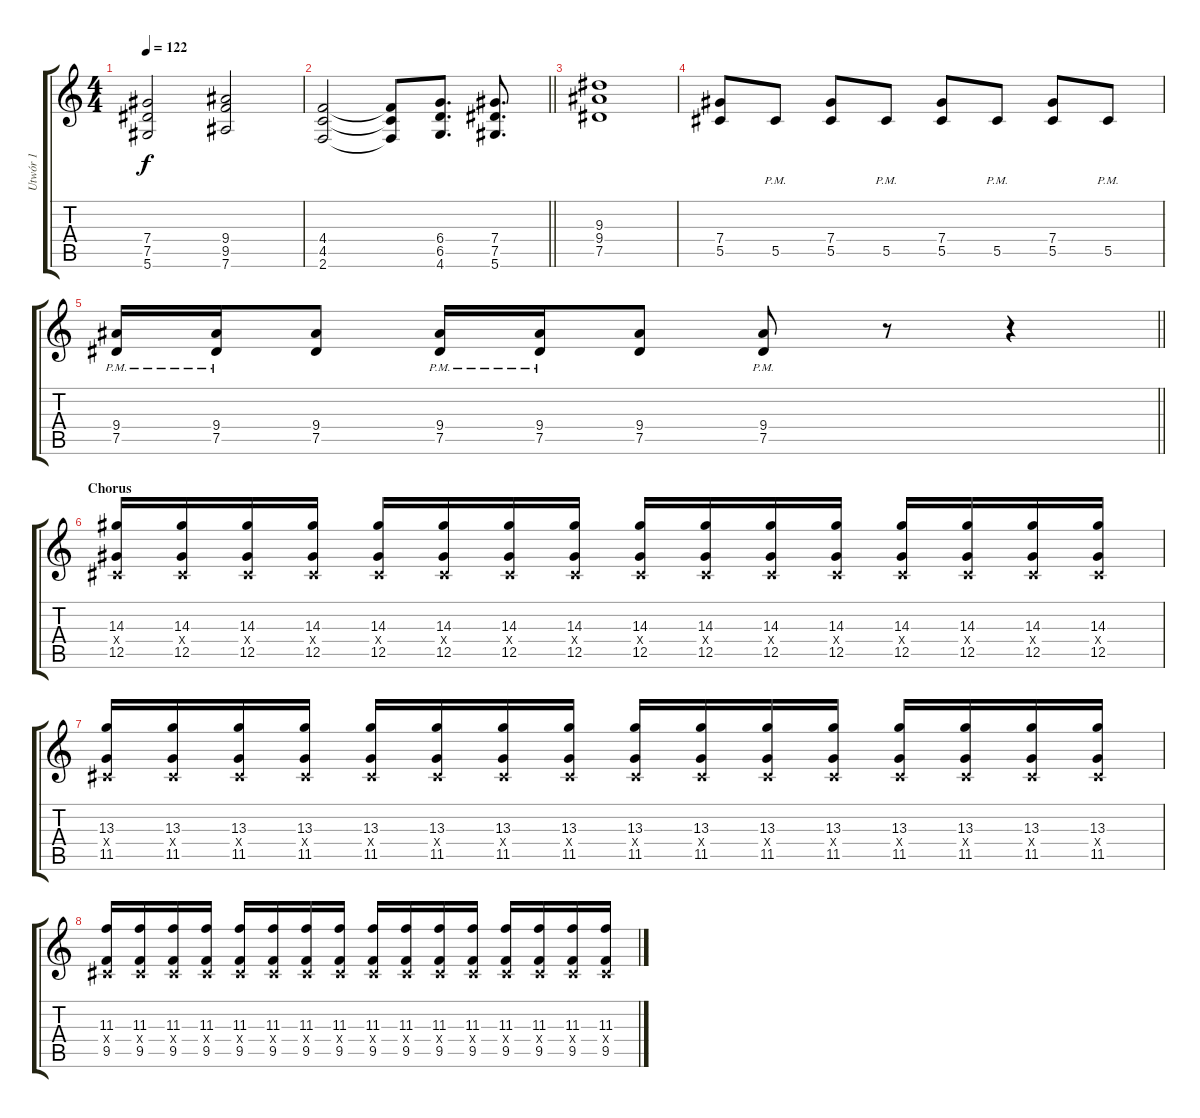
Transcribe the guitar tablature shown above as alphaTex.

\track ("Utwór 1" "Utwór 1") {instrument overdrivenguitar}
\staff {score tabs}
\tuning (Eb4 Bb3 Gb3 Db3 Ab2 Eb2) {hide}
\ts (4 4)
\tempo 122
\clef g2
\ks c
(7.4 7.5 5.6).2{dy f} (9.4 9.5 7.6).2 |
\barLineRight lightlight
(4.4 4.5 2.6).2 (4.4{t} 4.5{t} 2.6{t}).8 (6.4 6.5 4.6).8{d} (7.4 7.5 5.6).8{d} |
(9.3 9.4 7.5).1 |
(7.4 5.5).8 5.5{pm}.8 (7.4 5.5).8 5.5{pm}.8 (7.4 5.5).8 5.5{pm}.8 (7.4 5.5).8 5.5{pm}.8 |
\barLineRight lightlight
(9.4{pm} 7.5).16 (9.4{pm} 7.5).16 (9.4 7.5).8 (9.4{pm} 7.5).16 (9.4{pm} 7.5).16 (9.4 7.5).8 (9.4{pm} 7.5).8 r.8 r.4 |
\section ("" "Chorus")
(14.3 0.4{x} 12.5).16 (14.3 0.4{x} 12.5).16 (14.3 0.4{x} 12.5).16 (14.3 0.4{x} 12.5).16 (14.3 0.4{x} 12.5).16 (14.3 0.4{x} 12.5).16 (14.3 0.4{x} 12.5).16 (14.3 0.4{x} 12.5).16 (14.3 0.4{x} 12.5).16 (14.3 0.4{x} 12.5).16 (14.3 0.4{x} 12.5).16 (14.3 0.4{x} 12.5).16 (14.3 0.4{x} 12.5).16 (14.3 0.4{x} 12.5).16 (14.3 0.4{x} 12.5).16 (14.3 0.4{x} 12.5).16 |
(13.3 0.4{x} 11.5).16 (13.3 0.4{x} 11.5).16 (13.3 0.4{x} 11.5).16 (13.3 0.4{x} 11.5).16 (13.3 0.4{x} 11.5).16 (13.3 0.4{x} 11.5).16 (13.3 0.4{x} 11.5).16 (13.3 0.4{x} 11.5).16 (13.3 0.4{x} 11.5).16 (13.3 0.4{x} 11.5).16 (13.3 0.4{x} 11.5).16 (13.3 0.4{x} 11.5).16 (13.3 0.4{x} 11.5).16 (13.3 0.4{x} 11.5).16 (13.3 0.4{x} 11.5).16 (13.3 0.4{x} 11.5).16 |
(11.3 0.4{x} 9.5).16 (11.3 0.4{x} 9.5).16 (11.3 0.4{x} 9.5).16 (11.3 0.4{x} 9.5).16 (11.3 0.4{x} 9.5).16 (11.3 0.4{x} 9.5).16 (11.3 0.4{x} 9.5).16 (11.3 0.4{x} 9.5).16 (11.3 0.4{x} 9.5).16 (11.3 0.4{x} 9.5).16 (11.3 0.4{x} 9.5).16 (11.3 0.4{x} 9.5).16 (11.3 0.4{x} 9.5).16 (11.3 0.4{x} 9.5).16 (11.3 0.4{x} 9.5).16 (11.3 0.4{x} 9.5).16
